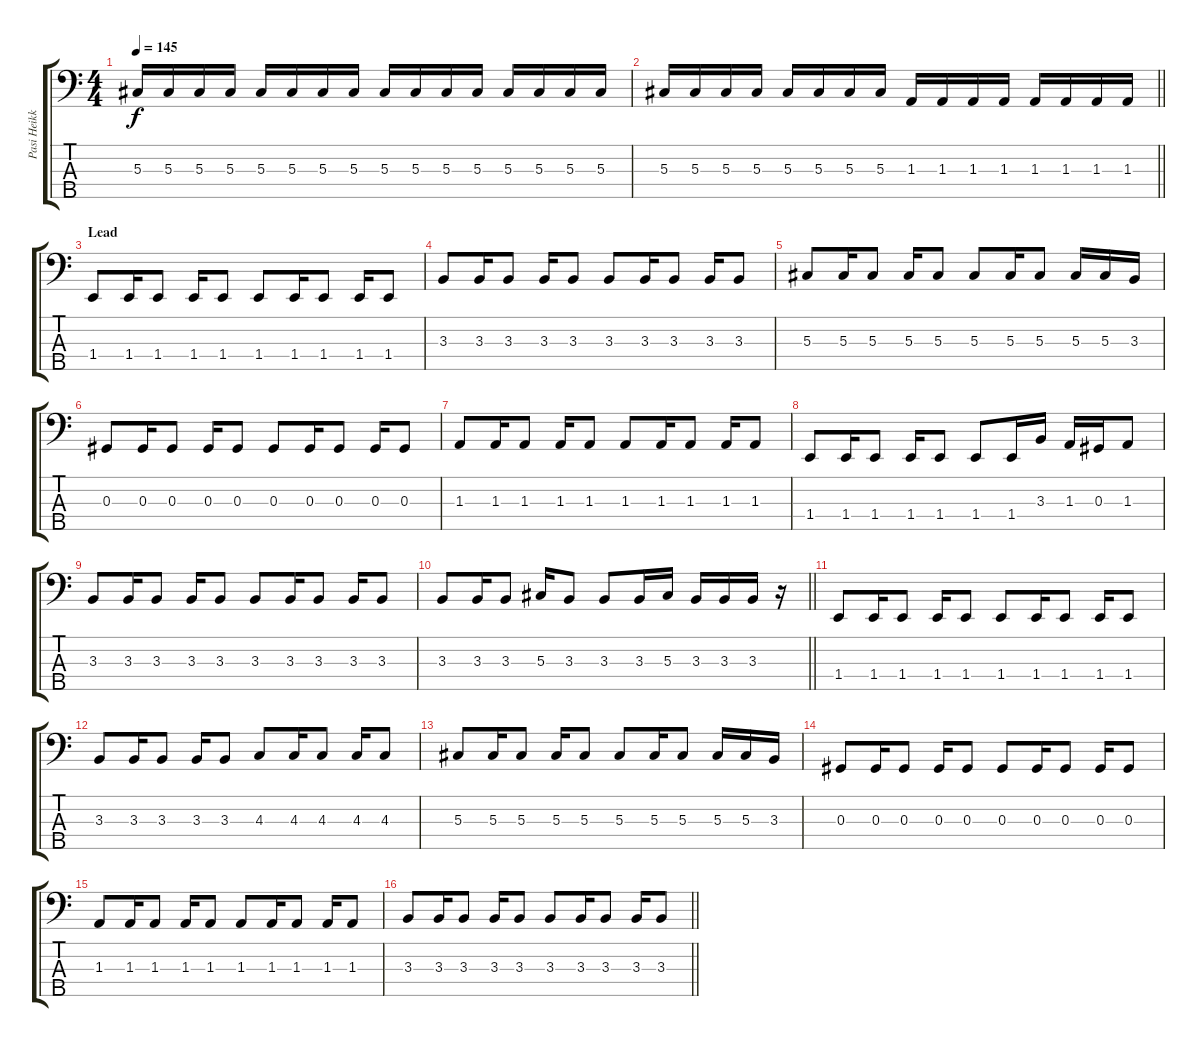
\track ("Pasi Heikkilä" "Pasi Heikk") {instrument electricbassfinger}
\staff {score tabs}
\tuning (Gb2 Db2 Ab1 Eb1 Bb0) {hide}
\ts (4 4)
\tempo 145
\clef f4
\ks c
5.3.16{dy f} 5.3.16 5.3.16 5.3.16 5.3.16 5.3.16 5.3.16 5.3.16 5.3.16 5.3.16 5.3.16 5.3.16 5.3.16 5.3.16 5.3.16 5.3.16 |
\barLineRight lightlight
5.3.16 5.3.16 5.3.16 5.3.16 5.3.16 5.3.16 5.3.16 5.3.16 1.3.16 1.3.16 1.3.16 1.3.16 1.3.16 1.3.16 1.3.16 1.3.16 |
\section ("" "Lead")
1.4.8 1.4.16 1.4.8 1.4.16 1.4.8 1.4.8 1.4.16 1.4.8 1.4.16 1.4.8 |
3.3.8 3.3.16 3.3.8 3.3.16 3.3.8 3.3.8 3.3.16 3.3.8 3.3.16 3.3.8 |
5.3.8 5.3.16 5.3.8 5.3.16 5.3.8 5.3.8 5.3.16 5.3.8 5.3.16 5.3.16 3.3.16 |
0.3.8 0.3.16 0.3.8 0.3.16 0.3.8 0.3.8 0.3.16 0.3.8 0.3.16 0.3.8 |
1.3.8 1.3.16 1.3.8 1.3.16 1.3.8 1.3.8 1.3.16 1.3.8 1.3.16 1.3.8 |
1.4.8 1.4.16 1.4.8 1.4.16 1.4.8 1.4.8 1.4.16 3.3.16 1.3.16 0.3.16 1.3.8 |
3.3.8 3.3.16 3.3.8 3.3.16 3.3.8 3.3.8 3.3.16 3.3.8 3.3.16 3.3.8 |
\barLineRight lightlight
3.3.8 3.3.16 3.3.8 5.3.16 3.3.8 3.3.8 3.3.16 5.3.16 3.3.16 3.3.16 3.3.16 r.16 |
1.4.8 1.4.16 1.4.8 1.4.16 1.4.8 1.4.8 1.4.16 1.4.8 1.4.16 1.4.8 |
3.3.8 3.3.16 3.3.8 3.3.16 3.3.8 4.3.8 4.3.16 4.3.8 4.3.16 4.3.8 |
5.3.8 5.3.16 5.3.8 5.3.16 5.3.8 5.3.8 5.3.16 5.3.8 5.3.16 5.3.16 3.3.16 |
0.3.8 0.3.16 0.3.8 0.3.16 0.3.8 0.3.8 0.3.16 0.3.8 0.3.16 0.3.8 |
1.3.8 1.3.16 1.3.8 1.3.16 1.3.8 1.3.8 1.3.16 1.3.8 1.3.16 1.3.8 |
\barLineRight lightlight
3.3.8 3.3.16 3.3.8 3.3.16 3.3.8 3.3.8 3.3.16 3.3.8 3.3.16 3.3.8
